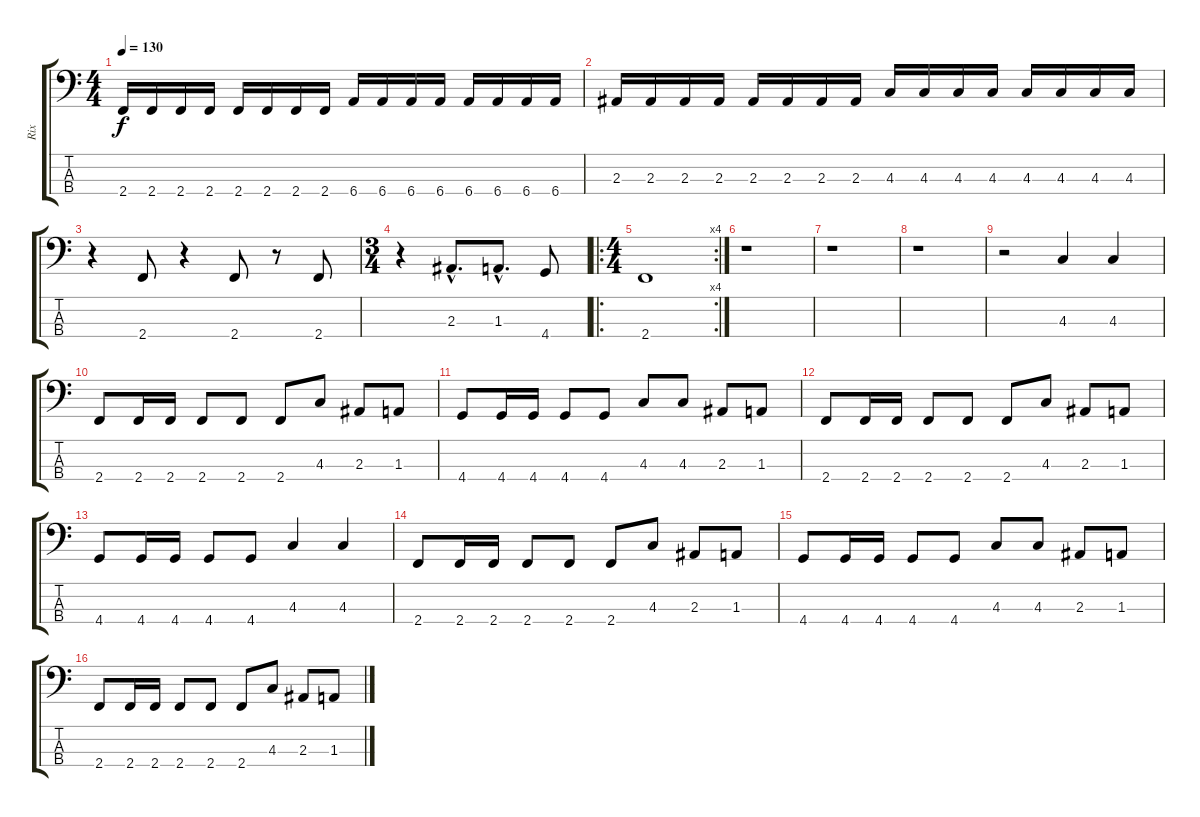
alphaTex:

\track ("Rix" "Rix") {instrument electricbasspick}
\staff {score tabs}
\tuning (Gb2 Db2 Ab1 Eb1) {hide}
\ts (4 4)
\tempo 130
\clef f4
\ks c
2.4.16{dy f} 2.4.16 2.4.16 2.4.16 2.4.16 2.4.16 2.4.16 2.4.16 6.4.16 6.4.16 6.4.16 6.4.16 6.4.16 6.4.16 6.4.16 6.4.16 |
2.3.16 2.3.16 2.3.16 2.3.16 2.3.16 2.3.16 2.3.16 2.3.16 4.3.16 4.3.16 4.3.16 4.3.16 4.3.16 4.3.16 4.3.16 4.3.16 |
r.4 2.4.8 r.4 2.4.8 r.8 2.4.8 |
\ts (3 4)
r.4 2.3{hac}.8{d} 1.3{hac}.8{d} 4.4.8 |
\ro
\rc 4
\ts (4 4)
2.4.1{volume 3} |
r.1{volume 16} |
r.1 |
r.1 |
r.2 4.3.4 4.3.4 |
2.4.8 2.4.16 2.4.16 2.4.8 2.4.8 2.4.8 4.3.8 2.3.8 1.3.8 |
4.4.8 4.4.16 4.4.16 4.4.8 4.4.8 4.3.8 4.3.8 2.3.8 1.3.8 |
2.4.8 2.4.16 2.4.16 2.4.8 2.4.8 2.4.8 4.3.8 2.3.8 1.3.8 |
4.4.8 4.4.16 4.4.16 4.4.8 4.4.8 4.3.4 4.3.4 |
2.4.8 2.4.16 2.4.16 2.4.8 2.4.8 2.4.8 4.3.8 2.3.8 1.3.8 |
4.4.8 4.4.16 4.4.16 4.4.8 4.4.8 4.3.8 4.3.8 2.3.8 1.3.8 |
2.4.8 2.4.16 2.4.16 2.4.8 2.4.8 2.4.8 4.3.8 2.3.8 1.3.8
